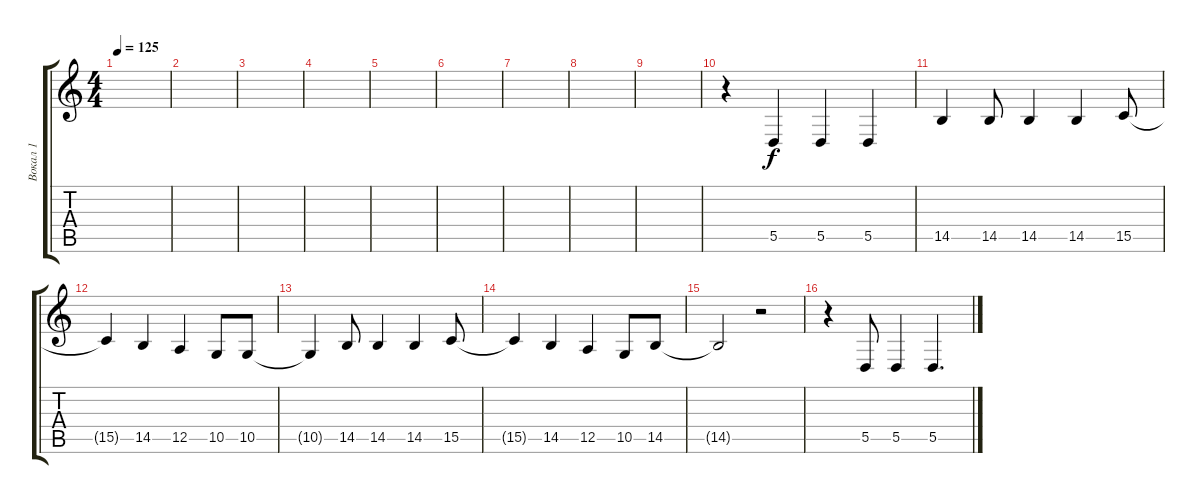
\track ("Вокал 1" "Вокал 1") {instrument clarinet}
\staff {score tabs}
\tuning (E4 B3 G3 D3 A2 E2) {hide}
\ts (4 4)
\tempo 125
\clef g2
\ks c
|
|
|
|
|
|
|
|
|
r.4 5.5.4 5.5.4 5.5.4 |
14.5.4 14.5.8 14.5.4 14.5.4 15.5.8 |
15.5{t}.4 14.5.4 12.5.4 10.5.8 10.5.8 |
10.5{t}.4 14.5.8 14.5.4 14.5.4 15.5.8 |
15.5{t}.4 14.5.4 12.5.4 10.5.8 14.5.8 |
14.5{t}.2 r.2 |
r.4 5.5.8 5.5.4 5.5.4{d}
